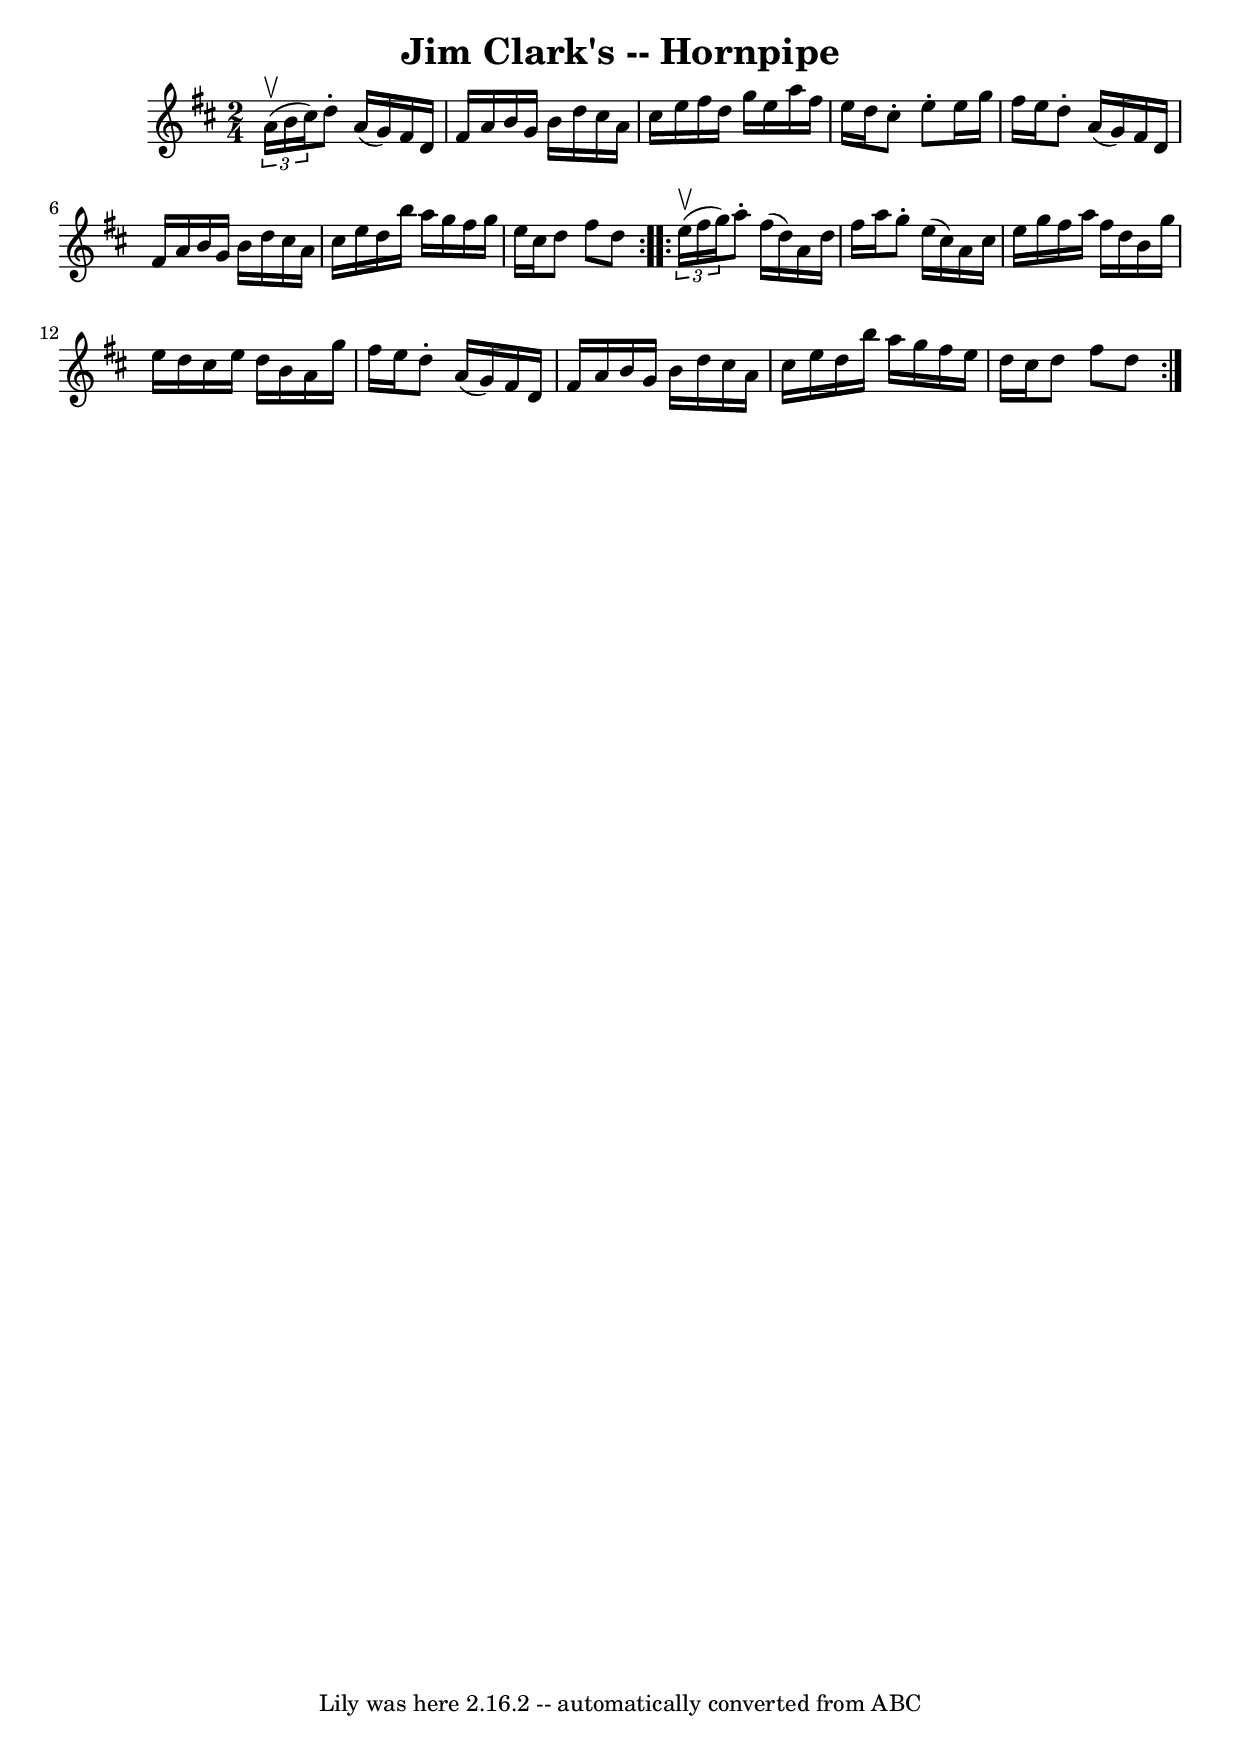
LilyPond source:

\version "2.16.2"
\include "Mammoth.ily"
\header {
  %% book = "Cole's 1000 Fiddle Tunes"
 crossRefNumber = "1"
 footnotes = ""
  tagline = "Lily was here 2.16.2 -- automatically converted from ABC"
  title = "Jim Clark's -- Hornpipe"

}
voicedefault =  {



  \repeat volta 2 {

    \time 2/4 
    \key d \major
    \times 2/3 { a'16 (^\upbow b'16 cis''16)  	       }   |
 d''8-. a'16 (g'16) fis'16 d'16 fis'16 a'16   |
 b'16 g'16 b'16 d''16 cis''16 a'16 cis''16 e''16  |
 fis''16 d''16 g''16 e''16 a''16 fis''16 e''16 d''16   |
 cis''8-. e''8-. e''16 g''16 fis''16 e''16   |
 d''8-. a'16 (g'16) fis'16 d'16 fis'16 a'16   |
 b'16 g'16 b'16 d''16 cis''16 a'16 cis''16 e''16  |
 d''16 b''16 a''16 g''16 fis''16 g''16 e''16 cis''16   |
 d''8 fis''8 d''8  
  }     
  \repeat volta 2 {
    
    \times 2/3 { e''16 (^\upbow fis''16 g''16)  	       }  |
 a''8-. fis''16 (d''16) a'16 d''16 fis''16 a''16   |
 g''8-. e''16 (cis''16) a'16 cis''16 e''16 g''16   |
 fis''16 a''16 fis''16 d''16 b'16 g''16 e''16 d''16   |
 cis''16 e''16 d''16 b'16 a'16 g''16 fis''16 e''16    |
 d''8-. a'16 (g'16) fis'16 d'16 fis'16 a'16   |
 b'16 g'16 b'16 d''16 cis''16 a'16 cis''16 e''16  |
 d''16 b''16 a''16 g''16 fis''16 e''16 d''16 cis''16   |
 d''8 fis''8 d''8  
  }   

}

\score{
  <<

    \context Staff="default"
    {
      \voicedefault 
      
    }

  >>
  \layout {
    
  }
  \midi {
  }

}
